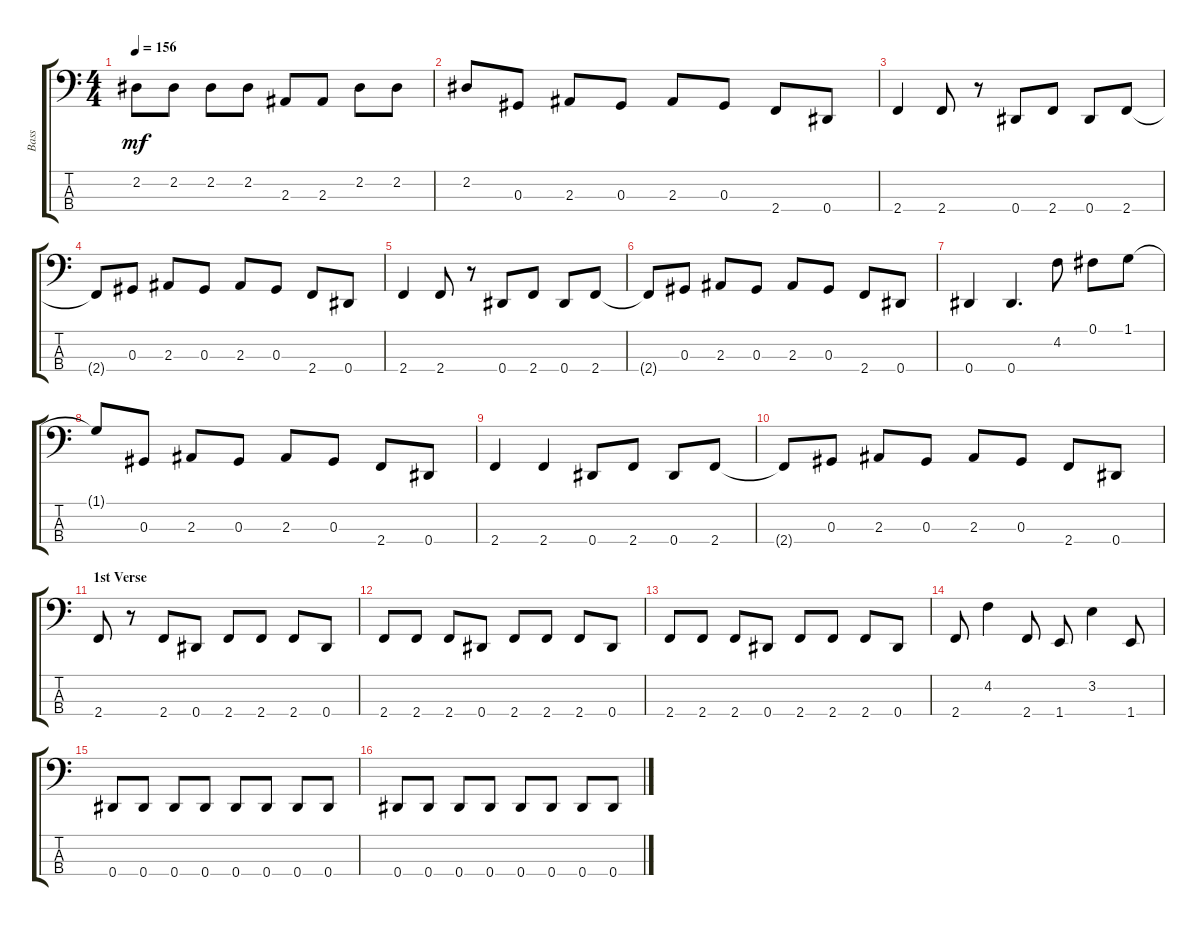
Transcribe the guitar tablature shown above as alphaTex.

\track ("Bass" "Bass") {instrument electricbasspick}
\staff {score tabs}
\tuning (Gb2 Db2 Ab1 Eb1) {hide}
\ts (4 4)
\tempo 156
\clef f4
\ks c
2.2.8{dy mf} 2.2.8 2.2.8 2.2.8 2.3.8 2.3.8 2.2.8 2.2.8 |
2.2.8 0.3.8 2.3.8 0.3.8 2.3.8 0.3.8 2.4.8 0.4.8 |
2.4.4 2.4.8 r.8 0.4.8 2.4.8 0.4.8 2.4.8 |
2.4{t}.8 0.3.8 2.3.8 0.3.8 2.3.8 0.3.8 2.4.8 0.4.8 |
2.4.4 2.4.8 r.8 0.4.8 2.4.8 0.4.8 2.4.8 |
2.4{t}.8 0.3.8 2.3.8 0.3.8 2.3.8 0.3.8 2.4.8 0.4.8 |
0.4.4 0.4.4{d} 4.2.8 0.1.8 1.1.8 |
1.1{t}.8 0.3.8 2.3.8 0.3.8 2.3.8 0.3.8 2.4.8 0.4.8 |
2.4.4 2.4.4 0.4.8 2.4.8 0.4.8 2.4.8 |
2.4{t}.8 0.3.8 2.3.8 0.3.8 2.3.8 0.3.8 2.4.8 0.4.8 |
\section ("" "1st Verse")
2.4.8 r.8 2.4.8 0.4.8 2.4.8 2.4.8 2.4.8 0.4.8 |
2.4.8 2.4.8 2.4.8 0.4.8 2.4.8 2.4.8 2.4.8 0.4.8 |
2.4.8 2.4.8 2.4.8 0.4.8 2.4.8 2.4.8 2.4.8 0.4.8 |
2.4.8 4.2.4 2.4.8 1.4.8 3.2.4 1.4.8 |
0.4.8 0.4.8 0.4.8 0.4.8 0.4.8 0.4.8 0.4.8 0.4.8 |
0.4.8 0.4.8 0.4.8 0.4.8 0.4.8 0.4.8 0.4.8 0.4.8
